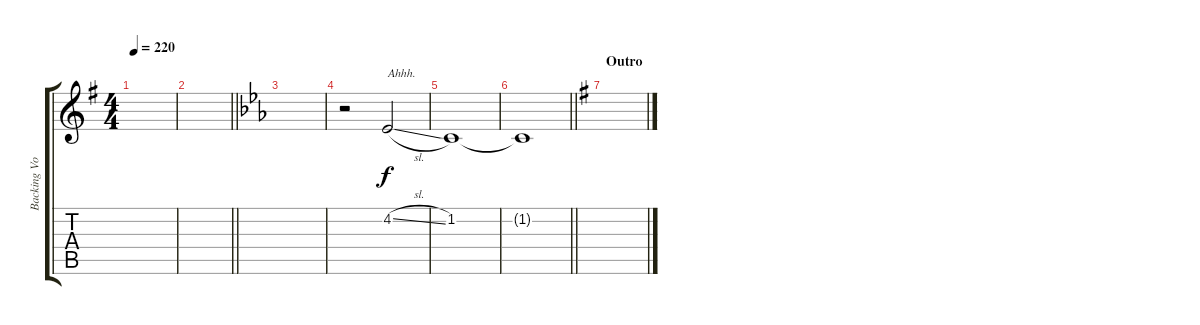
\track ("Backing Vocals - Ben Johnston" "Backing Vo") {instrument altosax}
\staff {score tabs}
\tuning (E4 B3 G3 D3 A2 E2) {hide}
\ts (4 4)
\tempo 220
\clef g2
\ks eminor
|
\barLineRight lightlight
|
\ks eb
|
r.2 4.2{sl}.2{txt "Ahhh." balance 14} |
1.2.1 |
\barLineRight lightlight
1.2{t}.1 |
\section ("" "Outro")
\ks eminor
